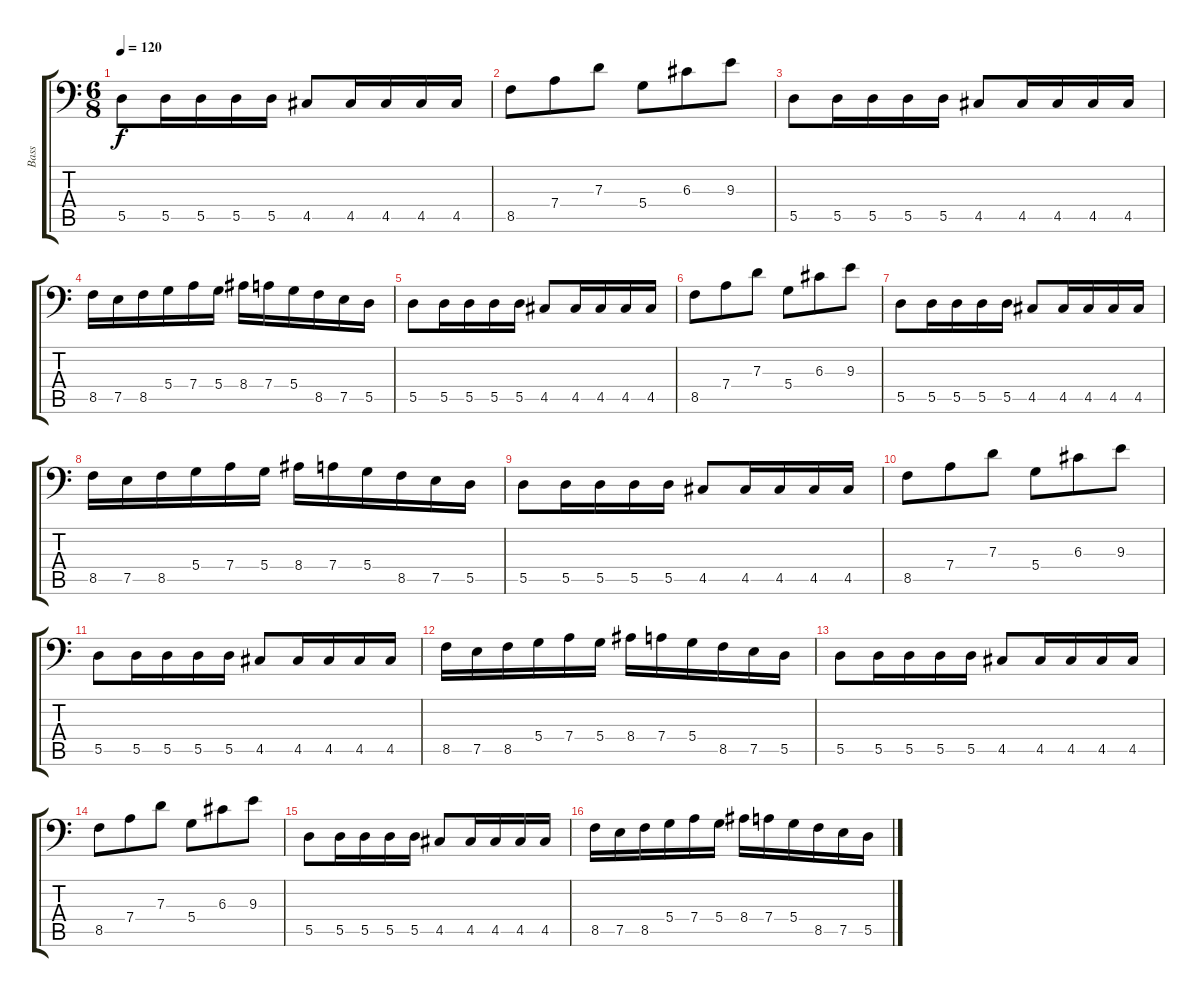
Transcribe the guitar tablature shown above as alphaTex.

\track ("Bass" "Bass") {instrument electricbassfinger}
\staff {score tabs}
\tuning (E3 B2 G2 D2 A1 E1) {hide}
\ts (6 8)
\tempo 120
\clef f4
\ks c
5.5.8{dy f} 5.5.16 5.5.16 5.5.16 5.5.16 4.5.8 4.5.16 4.5.16 4.5.16 4.5.16 |
8.5.8 7.4.8 7.3.8 5.4.8 6.3.8 9.3.8 |
5.5.8 5.5.16 5.5.16 5.5.16 5.5.16 4.5.8 4.5.16 4.5.16 4.5.16 4.5.16 |
8.5.16 7.5.16 8.5.16 5.4.16 7.4.16 5.4.16 8.4.16 7.4.16 5.4.16 8.5.16 7.5.16 5.5.16 |
5.5.8 5.5.16 5.5.16 5.5.16 5.5.16 4.5.8 4.5.16 4.5.16 4.5.16 4.5.16 |
8.5.8 7.4.8 7.3.8 5.4.8 6.3.8 9.3.8 |
5.5.8 5.5.16 5.5.16 5.5.16 5.5.16 4.5.8 4.5.16 4.5.16 4.5.16 4.5.16 |
8.5.16 7.5.16 8.5.16 5.4.16 7.4.16 5.4.16 8.4.16 7.4.16 5.4.16 8.5.16 7.5.16 5.5.16 |
5.5.8 5.5.16 5.5.16 5.5.16 5.5.16 4.5.8 4.5.16 4.5.16 4.5.16 4.5.16 |
8.5.8 7.4.8 7.3.8 5.4.8 6.3.8 9.3.8 |
5.5.8 5.5.16 5.5.16 5.5.16 5.5.16 4.5.8 4.5.16 4.5.16 4.5.16 4.5.16 |
8.5.16 7.5.16 8.5.16 5.4.16 7.4.16 5.4.16 8.4.16 7.4.16 5.4.16 8.5.16 7.5.16 5.5.16 |
5.5.8 5.5.16 5.5.16 5.5.16 5.5.16 4.5.8 4.5.16 4.5.16 4.5.16 4.5.16 |
8.5.8 7.4.8 7.3.8 5.4.8 6.3.8 9.3.8 |
5.5.8 5.5.16 5.5.16 5.5.16 5.5.16 4.5.8 4.5.16 4.5.16 4.5.16 4.5.16 |
8.5.16 7.5.16 8.5.16 5.4.16 7.4.16 5.4.16 8.4.16 7.4.16 5.4.16 8.5.16 7.5.16 5.5.16
